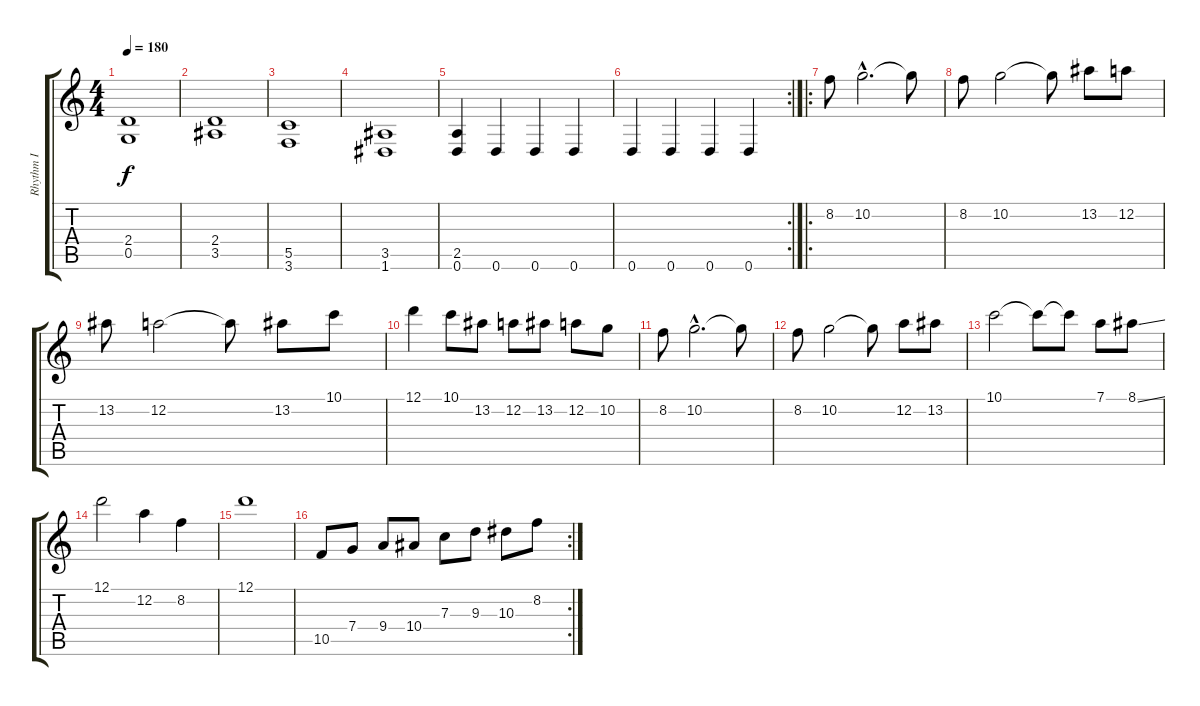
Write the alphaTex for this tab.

\track ("Rhythm I" "Rhythm I") {instrument distortionguitar}
\staff {score tabs}
\tuning (D4 A3 F3 C3 G2 D2) {hide}
\ts (4 4)
\tempo 180
\clef g2
\ks c
(2.4 0.5).1{dy f} |
(2.4 3.5).1 |
(5.5 3.6).1 |
(3.5 1.6).1 |
(2.5 0.6).4 0.6.4 0.6.4 0.6.4 |
\rc 2
0.6.4 0.6.4 0.6.4 0.6.4 |
\ro
8.2.8 10.2{hac}.2{d} 10.2{t}.8 |
8.2.8 10.2.2 10.2{t}.8 13.2.8 12.2.8 |
13.2.8 12.2.2 12.2{t}.8 13.2.8 10.1.8 |
12.1.4 10.1.8 13.2.8 12.2.8 13.2.8 12.2.8 10.2.8 |
8.2.8 10.2{hac}.2{d} 10.2{t}.8 |
8.2.8 10.2.2 10.2{t}.8 12.2.8 13.2.8 |
10.1.2 10.1{t}.8 10.1{t}.8 7.1.8 8.1{ss}.8 |
12.1.2 12.2.4 8.2.4 |
12.1.1 |
\rc 2
10.5.8 7.4.8 9.4.8 10.4.8 7.3.8 9.3.8 10.3.8 8.2.8
